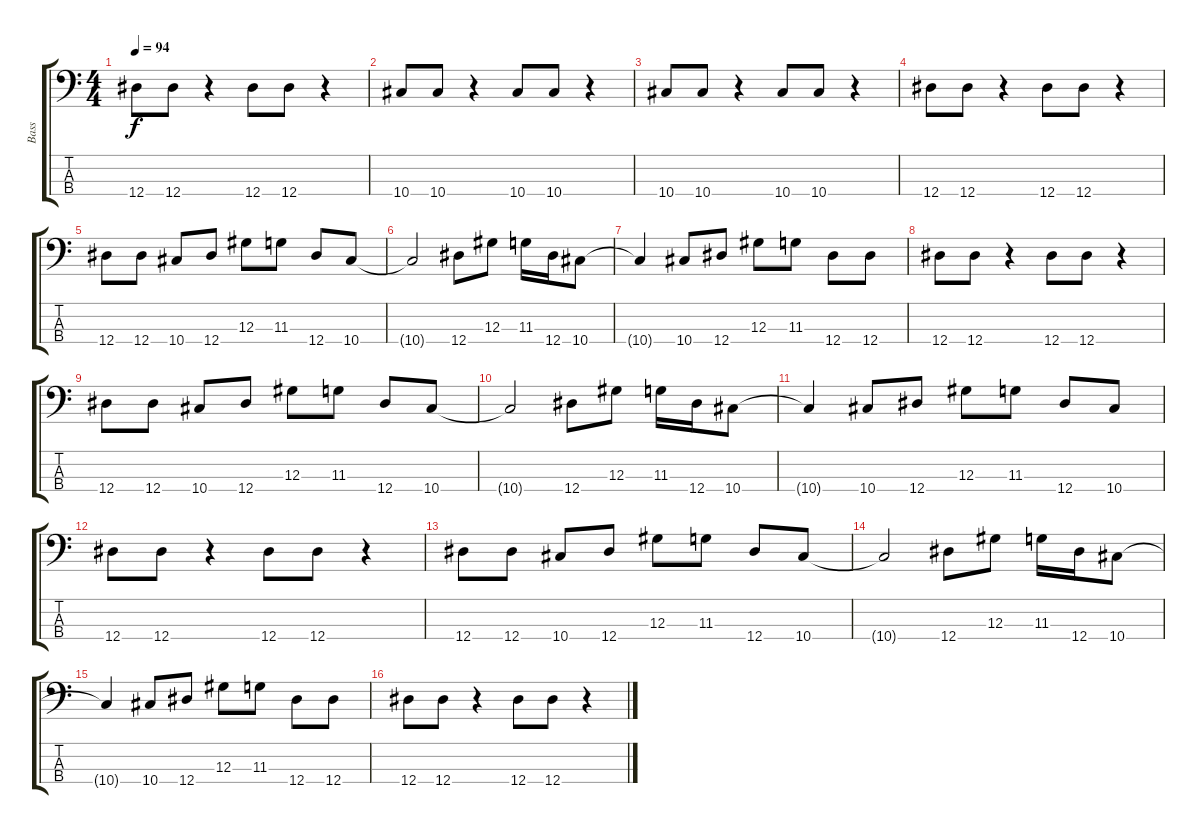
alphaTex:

\track ("Bass" "Bass") {instrument fretlessbass}
\staff {score tabs}
\tuning (Gb2 Db2 Ab1 Eb1) {hide}
\ts (4 4)
\tempo 94
\clef f4
\ks c
12.4.8{dy f} 12.4.8 r.4 12.4.8 12.4.8 r.4 |
10.4.8 10.4.8 r.4 10.4.8 10.4.8 r.4 |
10.4.8 10.4.8 r.4 10.4.8 10.4.8 r.4 |
12.4.8 12.4.8 r.4 12.4.8 12.4.8 r.4 |
12.4.8 12.4.8 10.4.8 12.4.8 12.3.8 11.3.8 12.4.8 10.4.8 |
10.4{t}.2 12.4.8 12.3.8 11.3.16 12.4.16 10.4.8 |
10.4{t}.4 10.4.8 12.4.8 12.3.8 11.3.8 12.4.8 12.4.8 |
12.4.8 12.4.8 r.4 12.4.8 12.4.8 r.4 |
12.4.8 12.4.8 10.4.8 12.4.8 12.3.8 11.3.8 12.4.8 10.4.8 |
10.4{t}.2 12.4.8 12.3.8 11.3.16 12.4.16 10.4.8 |
10.4{t}.4 10.4.8 12.4.8 12.3.8 11.3.8 12.4.8 10.4.8 |
12.4.8 12.4.8 r.4 12.4.8 12.4.8 r.4 |
12.4.8 12.4.8 10.4.8 12.4.8 12.3.8 11.3.8 12.4.8 10.4.8 |
10.4{t}.2 12.4.8 12.3.8 11.3.16 12.4.16 10.4.8 |
10.4{t}.4 10.4.8 12.4.8 12.3.8 11.3.8 12.4.8 12.4.8 |
12.4.8 12.4.8 r.4 12.4.8 12.4.8 r.4
